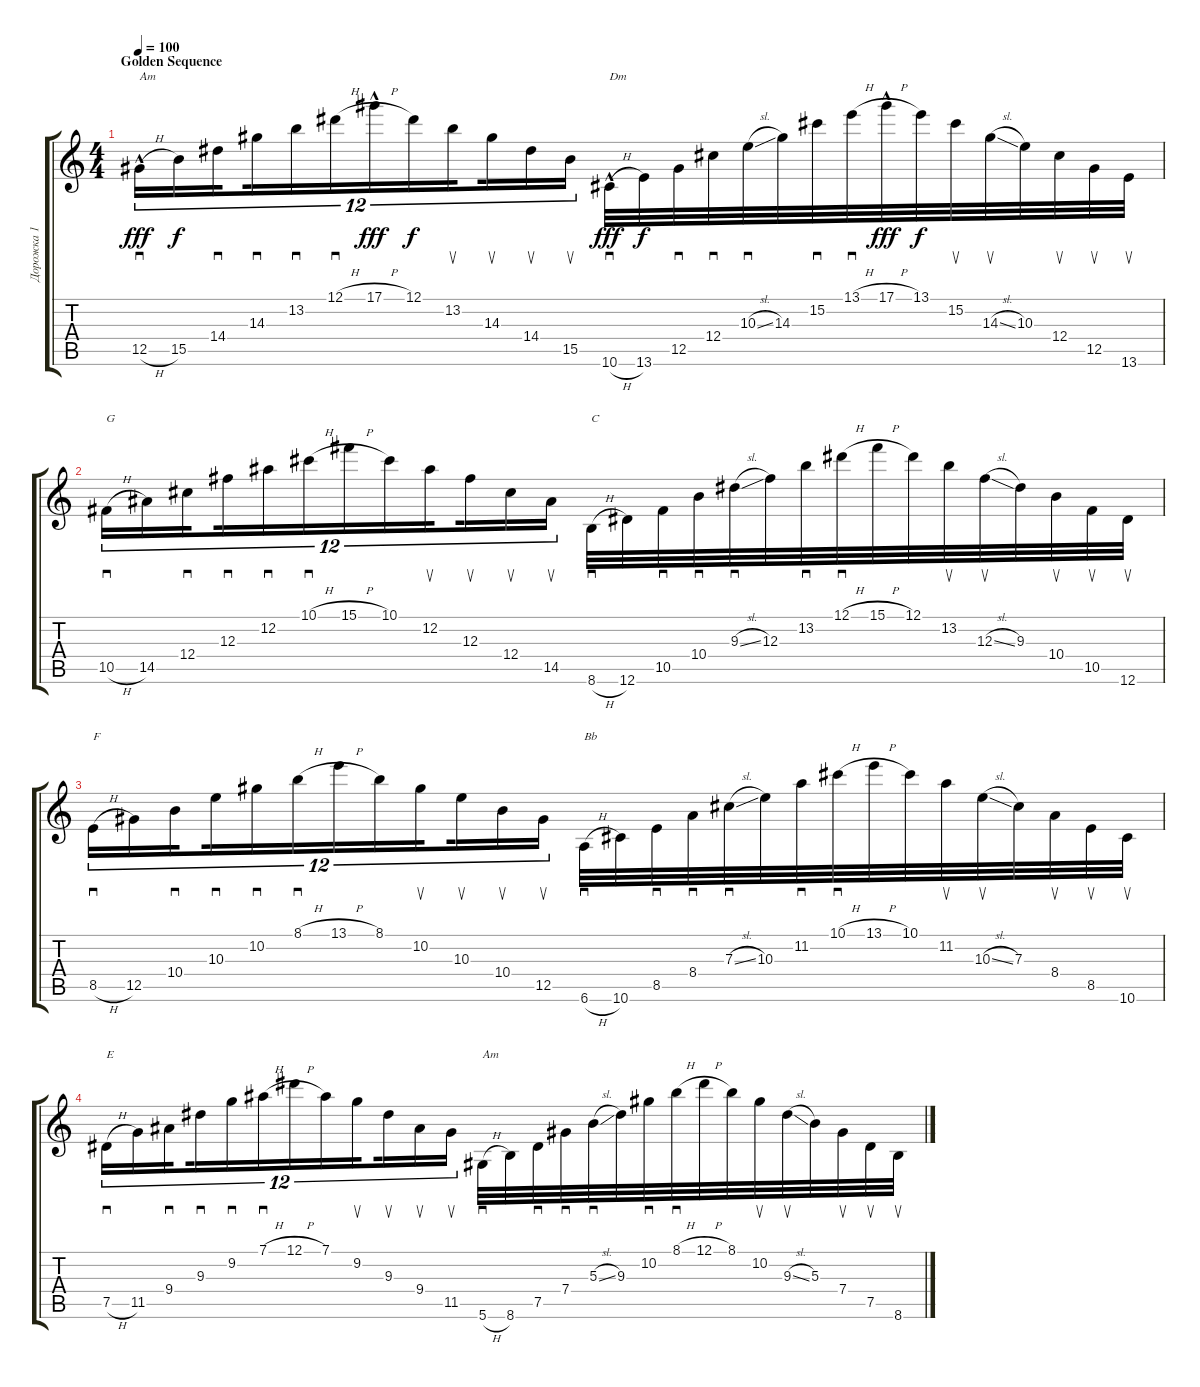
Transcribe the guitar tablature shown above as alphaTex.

\track ("Дорожка 1" "Дорожка 1") {instrument distortionguitar}
\staff {score tabs}
\tuning (Eb4 Bb3 Gb3 Db3 Ab2 Eb2) {hide}
\ts (4 4)
\section ("" "Golden Sequence")
\tempo 100
\clef g2
\ks c
12.5{h hac}.16{sd tu (12 8) txt "Am" dy fff} 15.5.16{tu (12 8) dy f} 14.4.16{sd tu (12 8) beam splitsecondary} 14.3.16{sd tu (12 8)} 13.2.16{sd tu (12 8)} 12.1{h}.16{sd tu (12 8)} 17.1{h hac}.16{tu (12 8) dy fff} 12.1.16{tu (12 8) dy f} 13.2.16{su tu (12 8) beam splitsecondary} 14.3.16{su tu (12 8)} 14.4.16{su tu (12 8)} 15.5.16{su tu (12 8)} 10.6{h hac}.32{sd txt "Dm" dy fff} 13.6.32{dy f} 12.5.32{sd} 12.4.32{sd beam merge} 10.3{sl}.32{sd} 14.3.32 15.2.32{sd} 13.1{h}.32{sd beam merge} 17.1{h hac}.32{dy fff} 13.1.32{dy f} 15.2.32{su} 14.3{sl}.32{su} 10.3.32 12.4.32{su} 12.5.32{su} 13.6.32{su} |
10.5{h}.16{sd tu (12 8) txt "G"} 14.5.16{tu (12 8)} 12.4.16{sd tu (12 8) beam splitsecondary} 12.3.16{sd tu (12 8)} 12.2.16{sd tu (12 8)} 10.1{h}.16{sd tu (12 8)} 15.1{h}.16{tu (12 8)} 10.1.16{tu (12 8)} 12.2.16{su tu (12 8) beam splitsecondary} 12.3.16{su tu (12 8)} 12.4.16{su tu (12 8)} 14.5.16{su tu (12 8)} 8.6{h}.32{sd txt "С"} 12.6.32 10.5.32{sd} 10.4.32{sd beam merge} 9.3{sl}.32{sd} 12.3.32 13.2.32{sd} 12.1{h}.32{sd beam merge} 15.1{h}.32 12.1.32 13.2.32{su} 12.3{sl}.32{su beam merge} 9.3.32 10.4.32{su} 10.5.32{su} 12.6.32{su} |
8.5{h}.16{sd tu (12 8) txt "F"} 12.5.16{tu (12 8)} 10.4.16{sd tu (12 8) beam splitsecondary} 10.3.16{sd tu (12 8)} 10.2.16{sd tu (12 8)} 8.1{h}.16{sd tu (12 8)} 13.1{h}.16{tu (12 8)} 8.1.16{tu (12 8)} 10.2.16{su tu (12 8) beam splitsecondary} 10.3.16{su tu (12 8)} 10.4.16{su tu (12 8)} 12.5.16{su tu (12 8)} 6.6{h}.32{sd txt "Bb"} 10.6.32 8.5.32{sd} 8.4.32{sd beam merge} 7.3{sl}.32{sd} 10.3.32 11.2.32{sd} 10.1{h}.32{sd beam merge} 13.1{h}.32 10.1.32 11.2.32{su} 10.3{sl}.32{su beam merge} 7.3.32 8.4.32{su} 8.5.32{su} 10.6.32{su} |
7.5{h}.16{sd tu (12 8) txt "E"} 11.5.16{tu (12 8)} 9.4.16{sd tu (12 8) beam splitsecondary} 9.3.16{sd tu (12 8)} 9.2.16{sd tu (12 8)} 7.1{h}.16{sd tu (12 8)} 12.1{h}.16{tu (12 8)} 7.1.16{tu (12 8)} 9.2.16{su tu (12 8) beam splitsecondary} 9.3.16{su tu (12 8)} 9.4.16{su tu (12 8)} 11.5.16{su tu (12 8)} 5.6{h}.32{sd txt "Am"} 8.6.32 7.5.32{sd} 7.4.32{sd beam merge} 5.3{sl}.32{sd} 9.3.32 10.2.32{sd} 8.1{h}.32{sd beam merge} 12.1{h}.32 8.1.32 10.2.32{su} 9.3{sl}.32{su beam merge} 5.3.32 7.4.32{su} 7.5.32{su} 8.6.32{su}
